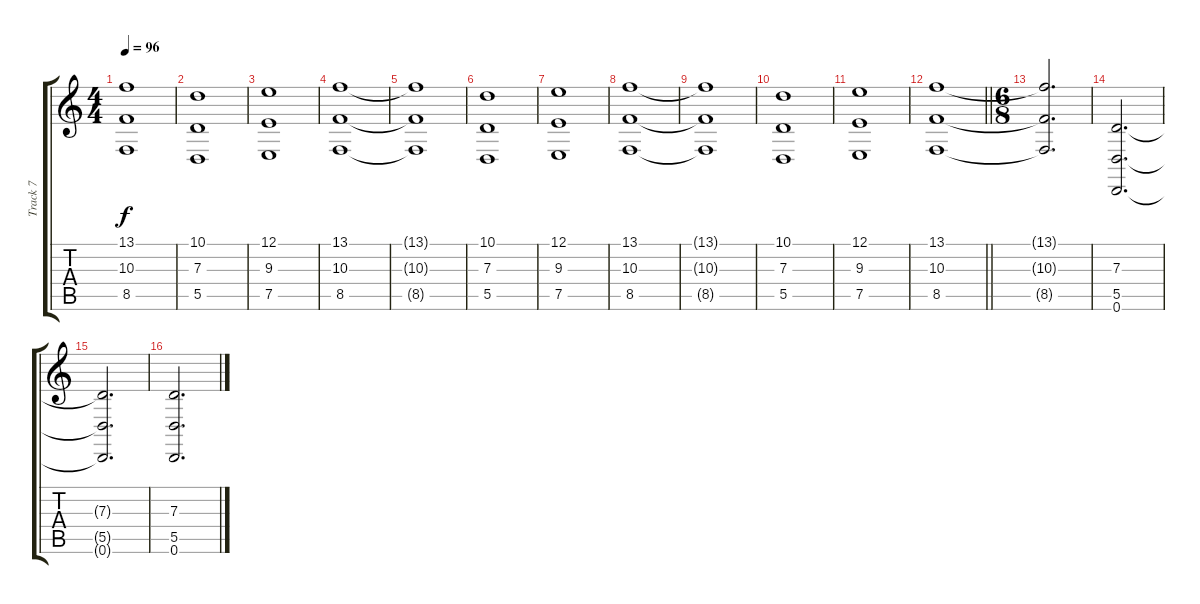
\track ("Track 7" "Track 7") {instrument stringensemble1}
\staff {score tabs}
\tuning (E4 B3 G3 D3 A2 D2) {hide}
\ts (4 4)
\tempo 96
\clef g2
\ks c
(13.1{t} 10.3{t} 8.5{t}).1{dy f} |
(10.1 7.3 5.5).1 |
(12.1 9.3 7.5).1 |
(13.1 10.3 8.5).1 |
(13.1{t} 10.3{t} 8.5{t}).1 |
(10.1 7.3 5.5).1 |
(12.1 9.3 7.5).1 |
(13.1 10.3 8.5).1 |
(13.1{t} 10.3{t} 8.5{t}).1 |
(10.1 7.3 5.5).1 |
(12.1 9.3 7.5).1 |
\barLineRight lightlight
(13.1 10.3 8.5).1 |
\ts (6 8)
(13.1{t} 10.3{t} 8.5{t}).2{d} |
(7.3 5.5 0.6).2{d} |
(7.3{t} 5.5{t} 0.6{t}).2{d} |
(7.3 5.5 0.6).2{d}
